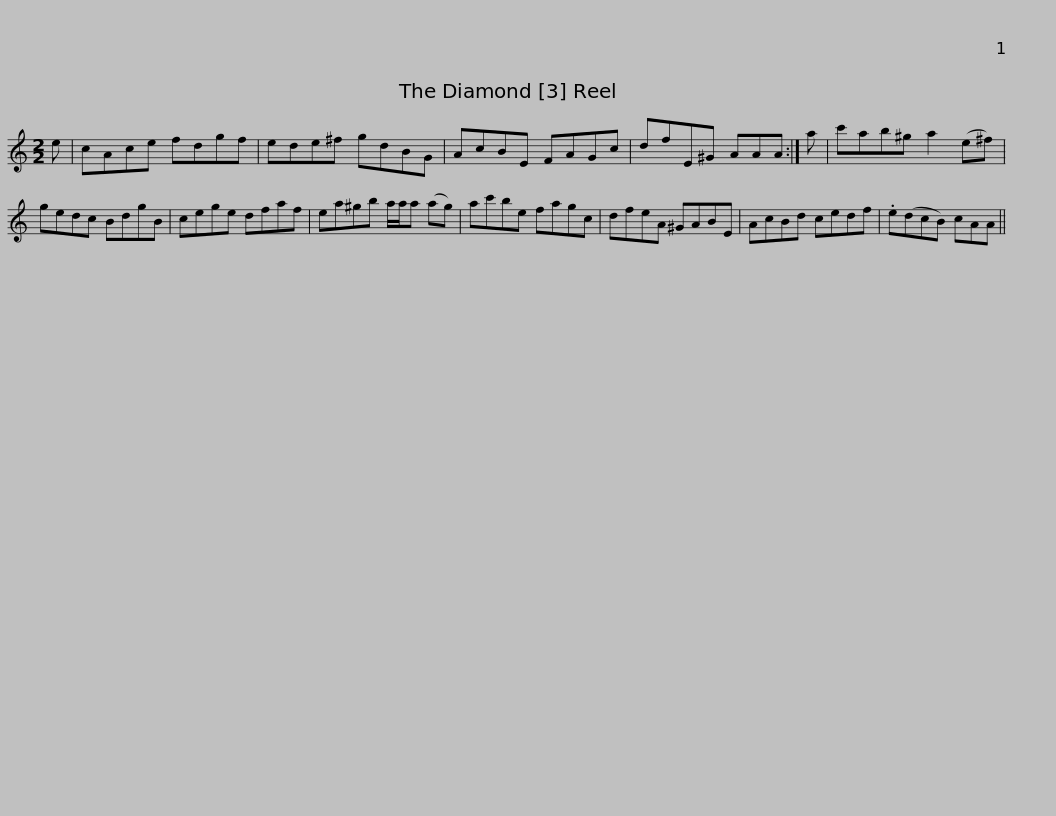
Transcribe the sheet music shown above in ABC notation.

X:1
L:1/8
M:2/2
I:linebreak $
K:C
V:1 treble
V:1
 e | cAce fdgf | ede^f gdBG | AcBE FAGc | dfE^G AAA :| %5
 a |$ c'ab^g a2 (e^f) | gedc BdgB | cege dfaf | ea^gb a/a/a (ag) | %10
 ac'be fagc |$ dfeA ^GABE | AcBd cedf | .e(dcB) cAA || %14
